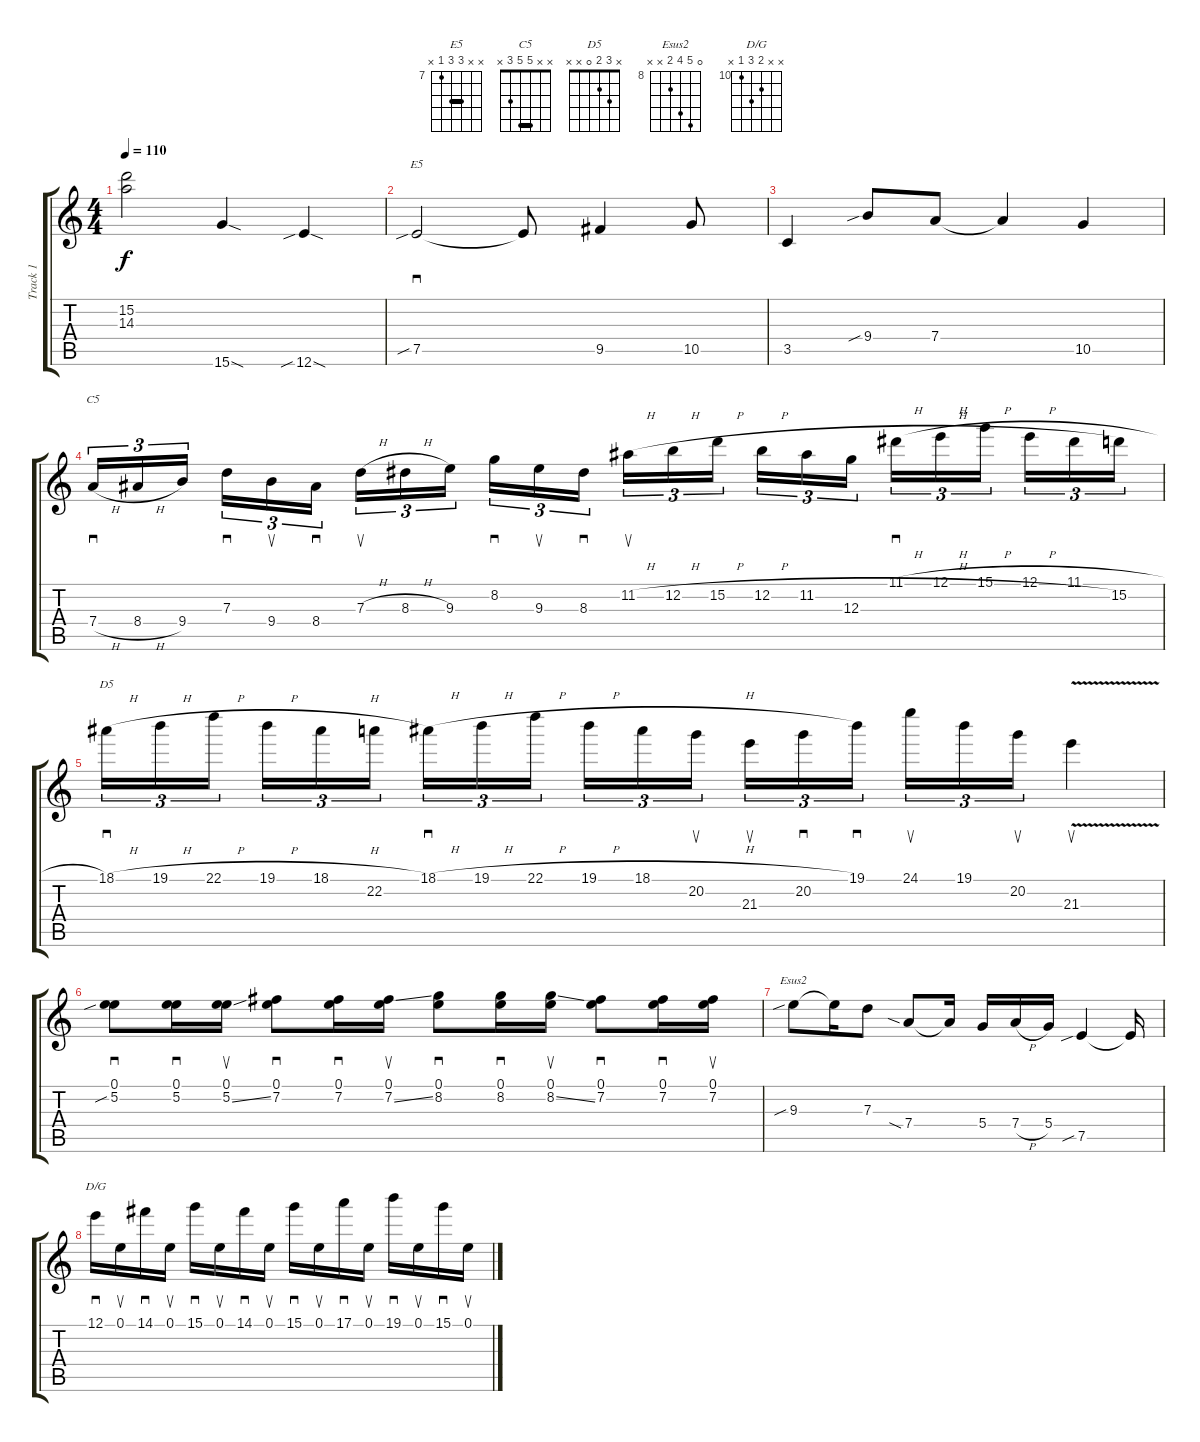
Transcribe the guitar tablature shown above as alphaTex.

\track ("Track 1" "Track 1") {instrument acousticguitarsteel}
\staff {score tabs}
\tuning (E4 B3 G3 D3 A2 E2) {hide}
\chord ("E5" x x 9 9 7 x) {firstfret 7 barre 9}
\chord ("C5" x x 5 5 3 x) {barre 5}
\chord ("D5" x 3 2 0 x x)
\chord ("Esus2" 0 12 11 9 x x) {firstfret 8}
\chord ("D/G" x x 11 12 10 x) {firstfret 10}
\ts (4 4)
\tempo 110
\clef g2
\ks c
(15.2{t} 14.3{t}).2{dy f} 15.6{sod}.4 12.6{sib sod}.4 |
7.5{sib}.2{sd ch "E5"} 7.5{t}.8 9.5.4 10.5.8 |
3.5.4 9.4{sib}.8 7.4.8 7.4{t}.4 10.5.4 |
7.4{h}.16{sd tu (3 2) ch "C5"} 8.4{h}.16{tu (3 2)} 9.4.16{tu (3 2) beam splitsecondary} 7.3.16{sd tu (3 2)} 9.4.16{su tu (3 2)} 8.4.16{sd tu (3 2)} 7.3{h}.16{su tu (3 2)} 8.3{h}.16{tu (3 2)} 9.3.16{tu (3 2) beam splitsecondary} 8.2.16{sd tu (3 2)} 9.3.16{su tu (3 2)} 8.3.16{sd tu (3 2)} 11.2{h}.16{su tu (3 2)} 12.2{h}.16{tu (3 2)} 15.2{h}.16{tu (3 2) beam splitsecondary} 12.2{h}.16{tu (3 2)} 11.2{h}.16{tu (3 2)} 12.3.16{tu (3 2)} 11.1{h}.16{sd tu (3 2)} 12.1{h}.16{tu (3 2)} 15.1{h}.16{tu (3 2) beam splitsecondary} 12.1{h}.16{tu (3 2)} 11.1{h}.16{tu (3 2)} 15.2.16{tu (3 2)} |
18.1{h}.16{sd tu (3 2) ch "D5"} 19.1{h}.16{tu (3 2)} 22.1{h}.16{tu (3 2) beam splitsecondary} 19.1{h}.16{tu (3 2)} 18.1{h}.16{tu (3 2)} 22.2.16{tu (3 2)} 18.1{h}.16{sd tu (3 2)} 19.1{h}.16{tu (3 2)} 22.1{h}.16{tu (3 2) beam splitsecondary} 19.1{h}.16{tu (3 2)} 18.1{h}.16{tu (3 2)} 20.2.16{su tu (3 2)} 21.3.16{su tu (3 2)} 20.2.16{sd tu (3 2)} 19.1.16{sd tu (3 2) beam splitsecondary} 24.1.16{su tu (3 2)} 19.1.16{tu (3 2)} 20.2.16{su tu (3 2)} 21.3{v}.4{su} |
(0.1 5.2{sib}).8{sd} (0.1 5.2).16{sd} (0.1 5.2{ss}).16{su} (0.1 7.2).8{sd} (0.1 7.2).16{sd} (0.1 7.2{ss}).16{su} (0.1 8.2).8{sd} (0.1 8.2).16{sd} (0.1 8.2{ss}).16{su} (0.1 7.2).8{sd} (0.1 7.2).16{sd} (0.1 7.2).16{su} |
9.3{sib}.8{ch "Esus2"} 9.3{t}.16 7.3.8 7.4{sia}.8 7.4{t}.16 5.4.16 7.4{h}.16 5.4.16 7.5{sib}.4 7.5{t}.16 |
12.1.16{sd ch "D/G"} 0.1.16{su} 14.1.16{sd} 0.1.16{su} 15.1.16{sd} 0.1.16{su} 14.1.16{sd} 0.1.16{su} 15.1.16{sd} 0.1.16{su} 17.1.16{sd} 0.1.16{su} 19.1.16{sd} 0.1.16{su} 15.1.16{sd} 0.1.16{su}
